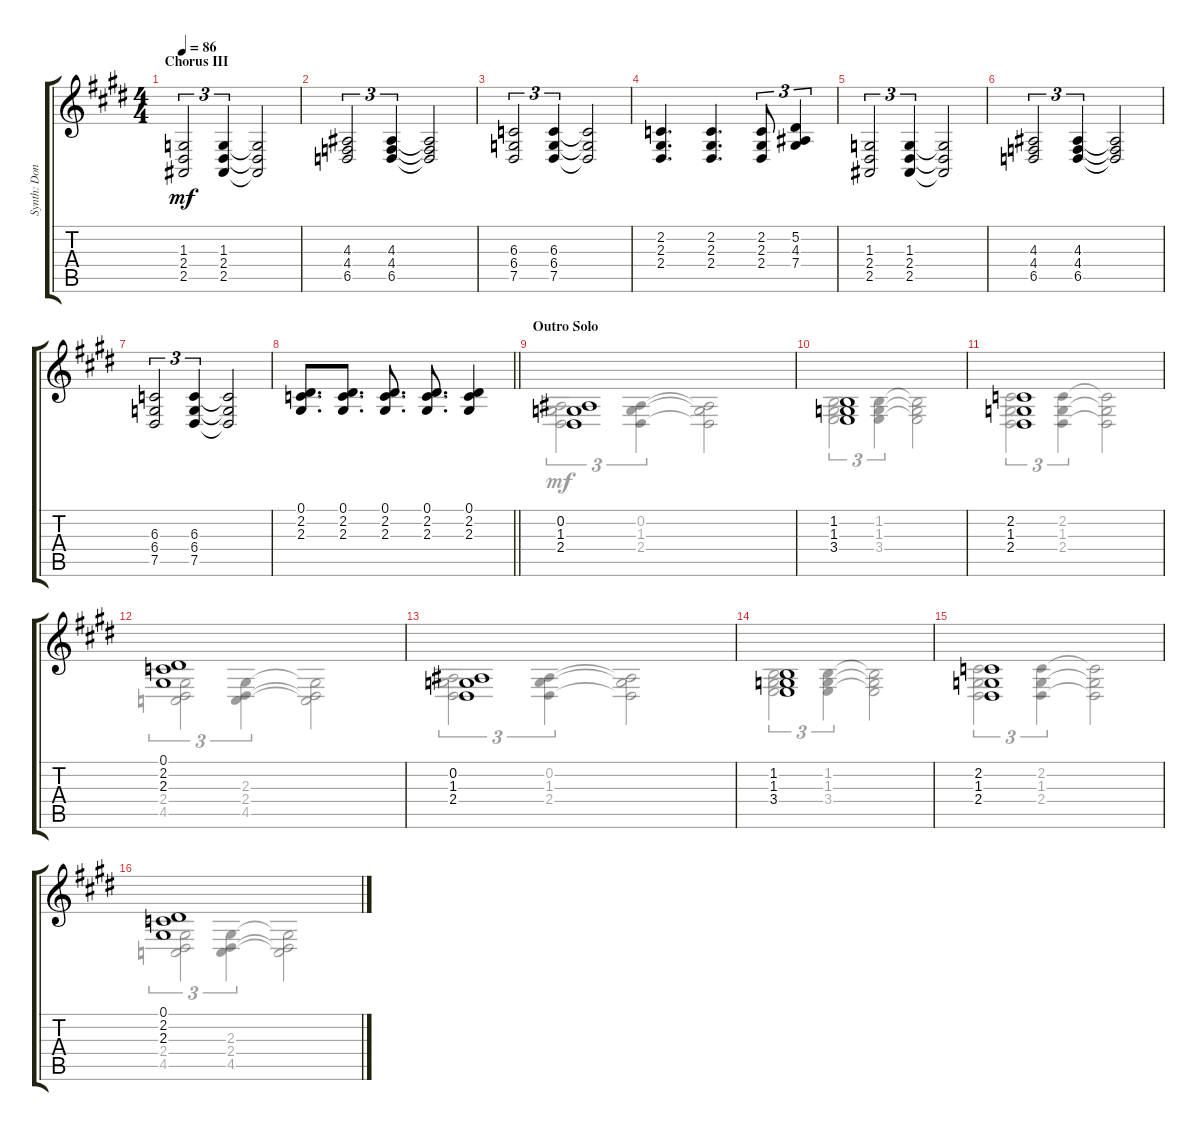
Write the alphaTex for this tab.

\track ("Synth: Don" "Synth: Don") {instrument synthstrings1}
\staff {score tabs}
\tuning (Eb4 Bb3 Gb3 Db3 Ab2 Eb2) {hide}
\voice
\ts (4 4)
\section ("" "Chorus III")
\tempo 86
\clef g2
\ks c#minor
(1.3 2.4 2.5).2{tu (3 2) dy mf} (1.3 2.4 2.5).4{tu (3 2)} (1.3{t} 2.4{t} 2.5{t}).2 |
(4.3 4.4 6.5).2{tu (3 2)} (4.3 4.4 6.5).4{tu (3 2)} (4.3{t} 4.4{t} 6.5{t}).2 |
(6.3 6.4 7.5).2{tu (3 2)} (6.3 6.4 7.5).4{tu (3 2)} (6.3{t} 6.4{t} 7.5{t}).2 |
(2.2 2.3 2.4).4{d} (2.2 2.3 2.4).4{d} (2.2 2.3 2.4).8{tu (3 2)} (5.2 4.3 7.4).4{tu (3 2)} |
(1.3 2.4 2.5).2{tu (3 2)} (1.3 2.4 2.5).4{tu (3 2)} (1.3{t} 2.4{t} 2.5{t}).2 |
(4.3 4.4 6.5).2{tu (3 2)} (4.3 4.4 6.5).4{tu (3 2)} (4.3{t} 4.4{t} 6.5{t}).2 |
(6.3 6.4 7.5).2{tu (3 2)} (6.3 6.4 7.5).4{tu (3 2)} (6.3{t} 6.4{t} 7.5{t}).2 |
\barLineRight lightlight
(0.1 2.2 2.3).8{d} (0.1 2.2 2.3).8{d} (0.1 2.2 2.3).8{d} (0.1 2.2 2.3).8{d} (0.1 2.2 2.3).4 |
\section ("" "Outro Solo")
(0.2 1.3 2.4).1 |
(1.2 1.3 3.4).1 |
(2.2 1.3 2.4).1 |
(0.1 2.2 2.3).1 |
(0.2 1.3 2.4).1 |
(1.2 1.3 3.4).1 |
(2.2 1.3 2.4).1 |
(0.1 2.2 2.3).1
\voice
\clef g2
\ottava regular
\simile none
\ks c#minor
|
|
|
|
|
|
|
\barLineRight lightlight
|
(0.2 1.3 2.4).2{tu (3 2)} (0.2 1.3 2.4).4{tu (3 2)} (0.2{t} 1.3{t} 2.4{t}).2 |
(1.2 1.3 3.4).2{tu (3 2)} (1.2 1.3 3.4).4{tu (3 2)} (1.2{t} 1.3{t} 3.4{t}).2 |
(2.2 1.3 2.4).2{tu (3 2)} (2.2 1.3 2.4).4{tu (3 2)} (2.2{t} 1.3{t} 2.4{t}).2 |
(2.3 2.4 4.5).2{tu (3 2)} (2.3 2.4 4.5).4{tu (3 2)} (2.3{t} 2.4{t} 4.5{t}).2 |
(0.2 1.3 2.4).2{tu (3 2)} (0.2 1.3 2.4).4{tu (3 2)} (0.2{t} 1.3{t} 2.4{t}).2 |
(1.2 1.3 3.4).2{tu (3 2)} (1.2 1.3 3.4).4{tu (3 2)} (1.2{t} 1.3{t} 3.4{t}).2 |
(2.2 1.3 2.4).2{tu (3 2)} (2.2 1.3 2.4).4{tu (3 2)} (2.2{t} 1.3{t} 2.4{t}).2 |
(2.3 2.4 4.5).2{tu (3 2)} (2.3 2.4 4.5).4{tu (3 2)} (2.3{t} 2.4{t} 4.5{t}).2
